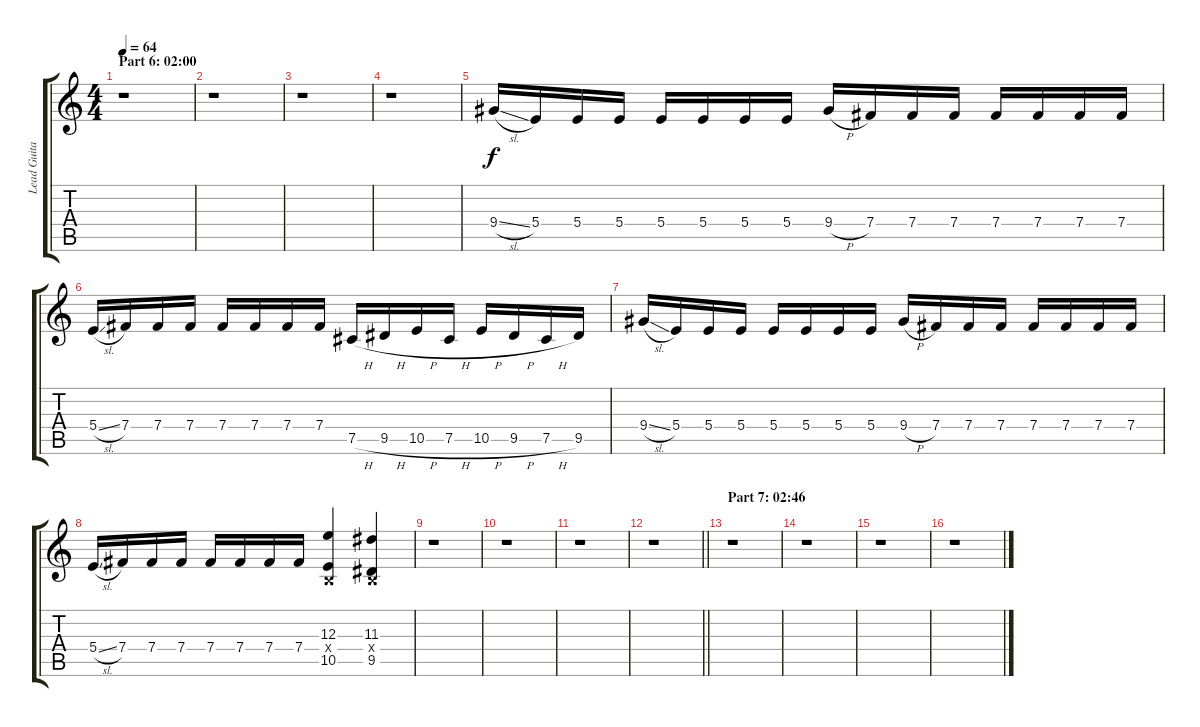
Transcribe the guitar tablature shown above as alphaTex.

\track ("Lead Guitar (Distortion)" "Lead Guita") {instrument distortionguitar}
\staff {score tabs}
\tuning (Db4 Ab3 E3 B2 Gb2 Db2) {hide}
\ts (4 4)
\section ("" "Part 6: 02:00")
\tempo 64
\clef g2
\ks c
r.1{dy f} |
r.1 |
r.1 |
r.1 |
9.4{sl}.16 5.4.16 5.4.16 5.4.16 5.4.16 5.4.16 5.4.16 5.4.16 9.4{h}.16 7.4.16 7.4.16 7.4.16 7.4.16 7.4.16 7.4.16 7.4.16 |
5.4{sl}.16 7.4.16 7.4.16 7.4.16 7.4.16 7.4.16 7.4.16 7.4.16 7.5{h}.16 9.5{h}.16 10.5{h}.16 7.5{h}.16 10.5{h}.16 9.5{h}.16 7.5{h}.16 9.5.16 |
9.4{sl}.16 5.4.16 5.4.16 5.4.16 5.4.16 5.4.16 5.4.16 5.4.16 9.4{h}.16 7.4.16 7.4.16 7.4.16 7.4.16 7.4.16 7.4.16 7.4.16 |
5.4{sl}.16 7.4.16 7.4.16 7.4.16 7.4.16 7.4.16 7.4.16 7.4.16 (12.3 0.4{x} 10.5).4 (11.3 0.4{x} 9.5).4 |
r.1 |
r.1 |
r.1 |
\barLineRight lightlight
r.1 |
\section ("" "Part 7: 02:46")
r.1 |
r.1 |
r.1 |
r.1
